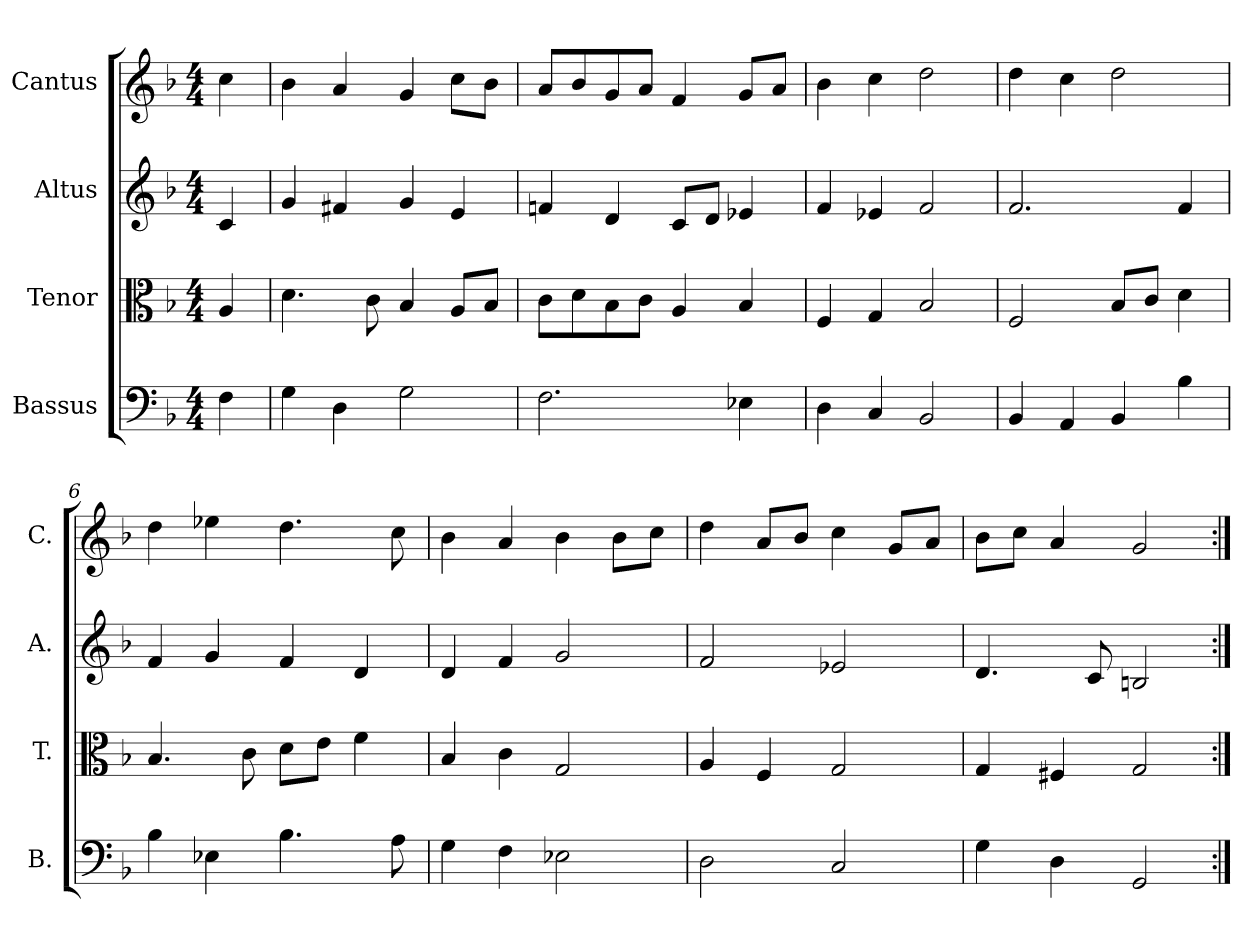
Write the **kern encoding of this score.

**kern	**kern	**kern	**kern
*part4	*part3	*part2	*part1
*staff4	*staff3	*staff2	*staff1
*I"Bassus	*I"Tenor	*I"Altus	*I"Cantus
*I'B.	*I'T.	*I'A.	*I'C.
*clefF4	*clefC3	*clefG2	*clefG2
*k[b-]	*k[b-]	*k[b-]	*k[b-]
*F:	*F:	*F:	*F:
*M4/4	*M4/4	*M4/4	*M4/4
=1	=1	=1	=1
4F\	4A/	4c/	4cc\
=2	=2	=2	=2
4G\	4.d\	4g/	4b-\
4D\	.	4f#X/	4a/
.	8c\	.	.
2G\	4B-/	4g/	4g/
.	8A/L	4e/	8cc\L
.	8B-/J	.	8b-\J
=3	=3	=3	=3
2.F\	8c\L	4fn/	8a/L
.	8d\	.	8b-/
.	8B-\	4d/	8g/
.	8c\J	.	8a/J
.	4A/	8c/L	4f/
.	.	8d/J	.
4E-X\	4B-/	4e-X/	8g/L
.	.	.	8a/J
=4	=4	=4	=4
4D\	4F/	4f/	4b-\
4C/	4G/	4e-X/	4cc\
2BB-/	2B-/	2f/	2dd\
=5	=5	=5	=5
4BB-/	2F/	2.f/	4dd\
4AA/	.	.	4cc\
4BB-/	8B-/L	.	2dd\
.	8c/J	.	.
4B-\	4d\	4f/	.
=6	=6	=6	=6
4B-\	4.B-/	4f/	4dd\
4E-X\	.	4g/	4ee-X\
.	8c\	.	.
4.B-\	8d\L	4f/	4.dd\
.	8e\J	.	.
.	4f\	4d/	.
8A\	.	.	8cc\
=7	=7	=7	=7
4G\	4B-/	4d/	4b-\
4F\	4c\	4f/	4a/
2E-X\	2G/	2g/	4b-\
.	.	.	8b-\L
.	.	.	8cc\J
=8	=8	=8	=8
2D\	4A/	2f/	4dd\
.	4F/	.	8a/L
.	.	.	8b-/J
2C/	2G/	2e-X/	4cc\
.	.	.	8g/L
.	.	.	8a/J
=9	=9	=9	=9
4G\	4G/	4.d/	8b-\L
.	.	.	8cc\J
4D\	4F#X/	.	4a/
.	.	8c/	.
2GG/	2G/	2Bn/	2g/
=:|!	=:|!	=:|!	=:|!
*-	*-	*-	*-
